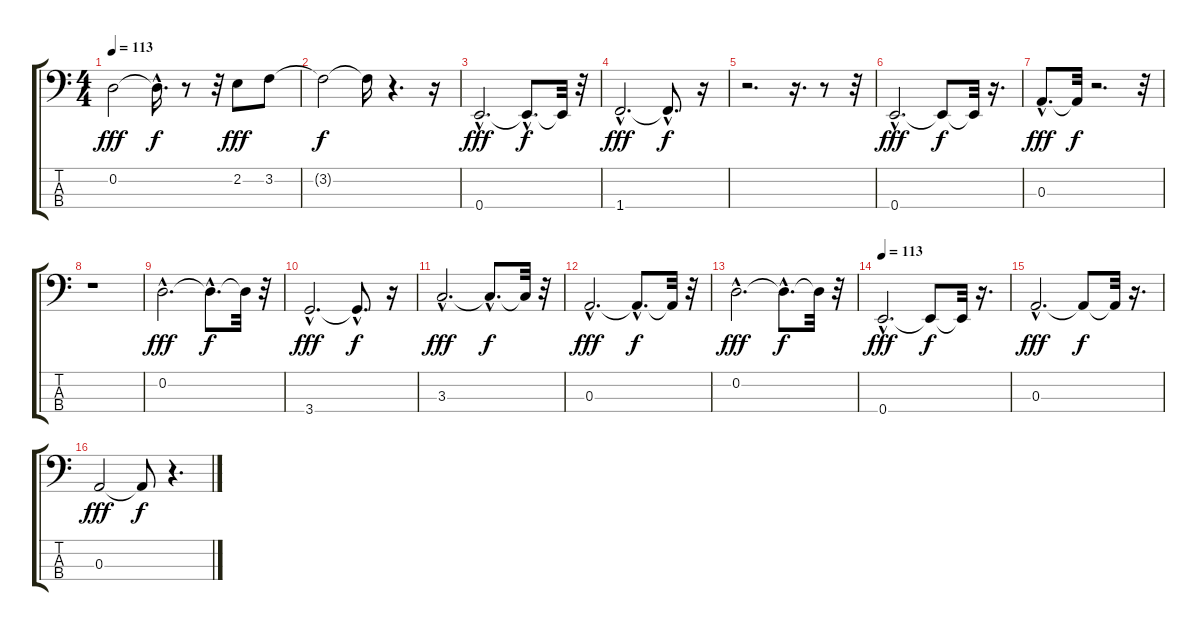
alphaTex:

\track "" {instrument electricbassfinger}
\staff {score tabs}
\tuning (G2 D2 A1 E1) {hide}
\ts (4 4)
\tempo 113
\clef f4
\ks c
0.2.2{dy fff} 0.2{hac t}.16{d dy f} r.8 r.32 2.2.8{dy fff} 3.2.8 |
3.2{t}.2{dy f} 3.2{t}.16 r.4{d} r.16 |
0.4{hac}.2{d dy fff} 0.4{hac t}.8{d dy f} 0.4{t}.32 r.32 |
1.4{hac}.2{d dy fff} 1.4{hac t}.8{d dy f} r.16 |
r.2{d} r.16{d} r.8 r.32 |
0.4{hac}.2{d dy fff} 0.4{t}.8{dy f} 0.4{t}.32 r.16{d} |
0.3{hac}.8{d dy fff} 0.3{t}.32{dy f} r.2{d} r.32 |
r.1 |
0.2{hac}.2{d dy fff} 0.2{hac t}.8{d dy f} 0.2{t}.32 r.32 |
3.4{hac}.2{d dy fff} 3.4{hac t}.8{d dy f} r.16 |
3.3{hac}.2{d dy fff} 3.3{hac t}.8{d dy f} 3.3{t}.32 r.32 |
0.3{hac}.2{d dy fff} 0.3{hac t}.8{d dy f} 0.3{t}.32 r.32 |
0.2{hac}.2{d dy fff} 0.2{hac t}.8{d dy f} 0.2{t}.32 r.32 |
\tempo 113
0.4{hac}.2{d dy fff} 0.4{t}.8{dy f} 0.4{t}.32 r.16{d} |
0.3{hac}.2{d dy fff} 0.3{t}.8{dy f} 0.3{t}.32 r.16{d} |
0.3.2{dy fff} 0.3{t}.8{dy f} r.4{d}
